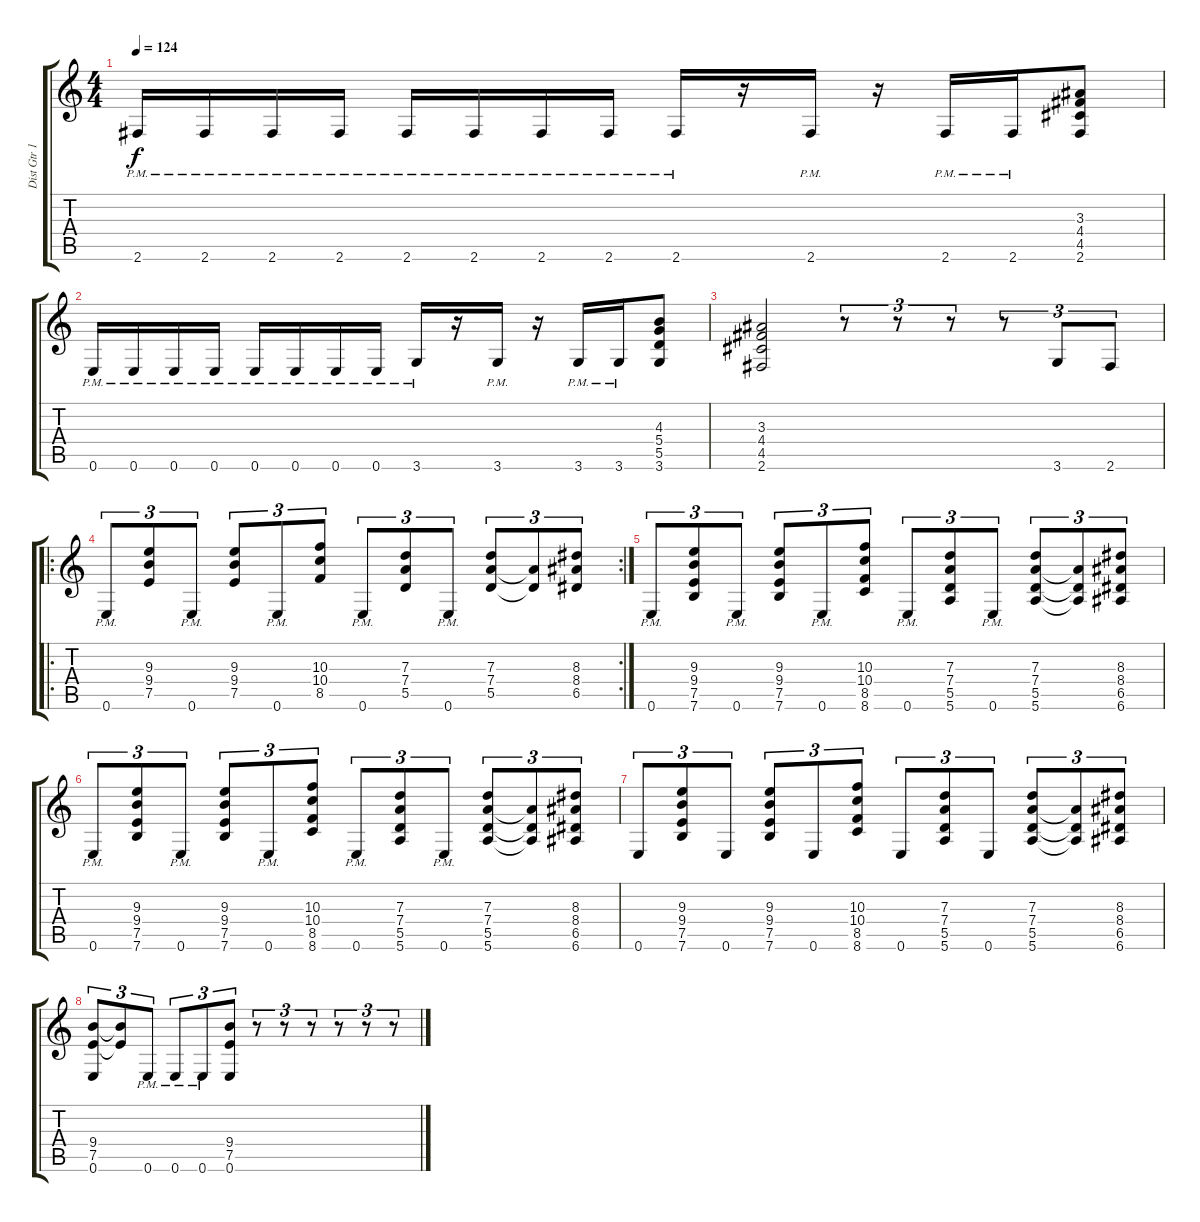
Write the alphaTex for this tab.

\track ("Dist Gtr 1" "Dist Gtr 1") {instrument distortionguitar}
\staff {score tabs}
\tuning (E4 B3 G3 D3 A2 E2) {hide}
\ts (4 4)
\tempo 124
\clef g2
\ks c
2.6{pm}.16{dy f} 2.6{pm}.16 2.6{pm}.16 2.6{pm}.16 2.6{pm}.16 2.6{pm}.16 2.6{pm}.16 2.6{pm}.16 2.6{pm}.16 r.16 2.6{pm}.16 r.16 2.6{pm}.16 2.6{pm}.16 (3.3 4.4 4.5 2.6).8 |
0.6{pm}.16 0.6{pm}.16 0.6{pm}.16 0.6{pm}.16 0.6{pm}.16 0.6{pm}.16 0.6{pm}.16 0.6{pm}.16 3.6{pm}.16 r.16 3.6{pm}.16 r.16 3.6{pm}.16 3.6{pm}.16 (4.3 5.4 5.5 3.6).8 |
(3.3 4.4 4.5 2.6).2 r.8{tu (3 2)} r.8{tu (3 2)} r.8{tu (3 2)} r.8{tu (3 2)} 3.6.8{tu (3 2)} 2.6.8{tu (3 2)} |
\ro
\rc 2
0.6{pm}.8{tu (3 2)} (9.3 9.4 7.5).8{tu (3 2)} 0.6{pm}.8{tu (3 2)} (9.3 9.4 7.5).8{tu (3 2)} 0.6{pm}.8{tu (3 2)} (10.3 10.4 8.5).8{tu (3 2)} 0.6{pm}.8{tu (3 2)} (7.3 7.4 5.5).8{tu (3 2)} 0.6{pm}.8{tu (3 2)} (7.3 7.4 5.5).8{tu (3 2)} (7.4{t} 5.5{t}).8{tu (3 2)} (8.3 8.4 6.5).8{tu (3 2)} |
0.6{pm}.8{tu (3 2)} (9.3 9.4 7.5 7.6).8{tu (3 2)} 0.6{pm}.8{tu (3 2)} (9.3 9.4 7.5 7.6).8{tu (3 2)} 0.6{pm}.8{tu (3 2)} (10.3 10.4 8.5 8.6).8{tu (3 2)} 0.6{pm}.8{tu (3 2)} (7.3 7.4 5.5 5.6).8{tu (3 2)} 0.6{pm}.8{tu (3 2)} (7.3 7.4 5.5 5.6).8{tu (3 2)} (7.4{t} 5.5{t} 5.6{t}).8{tu (3 2)} (8.3 8.4 6.5 6.6).8{tu (3 2)} |
0.6{pm}.8{tu (3 2)} (9.3 9.4 7.5 7.6).8{tu (3 2)} 0.6{pm}.8{tu (3 2)} (9.3 9.4 7.5 7.6).8{tu (3 2)} 0.6{pm}.8{tu (3 2)} (10.3 10.4 8.5 8.6).8{tu (3 2)} 0.6{pm}.8{tu (3 2)} (7.3 7.4 5.5 5.6).8{tu (3 2)} 0.6{pm}.8{tu (3 2)} (7.3 7.4 5.5 5.6).8{tu (3 2)} (7.4{t} 5.5{t} 5.6{t}).8{tu (3 2)} (8.3 8.4 6.5 6.6).8{tu (3 2)} |
0.6.8{tu (3 2)} (9.3 9.4 7.5 7.6).8{tu (3 2)} 0.6.8{tu (3 2)} (9.3 9.4 7.5 7.6).8{tu (3 2)} 0.6.8{tu (3 2)} (10.3 10.4 8.5 8.6).8{tu (3 2)} 0.6.8{tu (3 2)} (7.3 7.4 5.5 5.6).8{tu (3 2)} 0.6.8{tu (3 2)} (7.3 7.4 5.5 5.6).8{tu (3 2)} (7.4{t} 5.5{t} 5.6{t}).8{tu (3 2)} (8.3 8.4 6.5 6.6).8{tu (3 2)} |
(9.4 7.5 0.6).8{tu (3 2)} (9.4{t} 7.5{t}).8{tu (3 2)} 0.6{pm}.8{tu (3 2)} 0.6{pm}.8{tu (3 2)} 0.6{pm}.8{tu (3 2)} (9.4 7.5 0.6).8{tu (3 2)} r.8{tu (3 2)} r.8{tu (3 2)} r.8{tu (3 2)} r.8{tu (3 2)} r.8{tu (3 2)} r.8{tu (3 2)}
